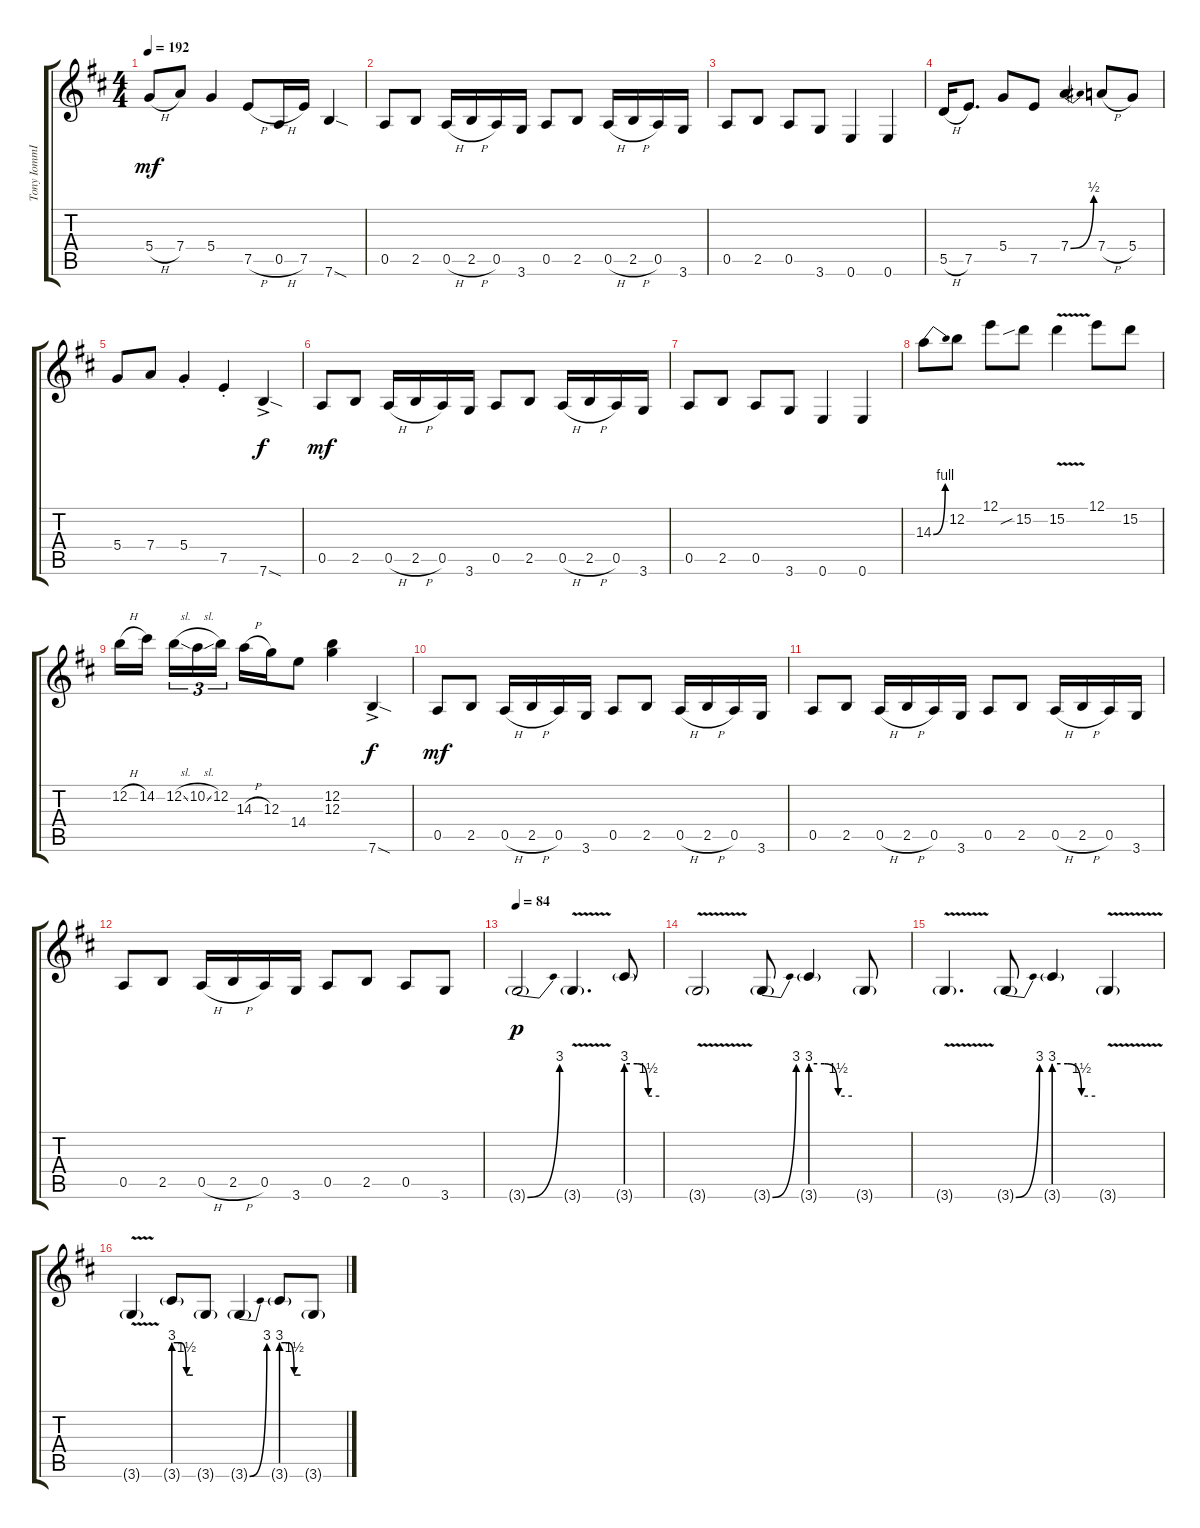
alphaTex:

\track ("Tony IommI Acoustic" "Tony IommI") {instrument acousticguitarnylon}
\staff {score tabs}
\tuning (E4 B3 G3 D3 A2 E2) {hide}
\ts (4 4)
\tempo 192
\clef g2
\ks d
5.4{h}.8{dy mf} 7.4.8 5.4.4 7.5{h}.8 0.5{h}.16 7.5.16 7.6{sod}.4 |
0.5.8 2.5.8 0.5{h}.16 2.5{h}.16 0.5.16 3.6.16 0.5.8 2.5.8 0.5{h}.16 2.5{h}.16 0.5.16 3.6.16 |
0.5.8 2.5.8 0.5.8 3.6.8 0.6.4 0.6.4 |
5.5{h}.16 7.5.8{d} 5.4.8 7.5.8 7.4{be (bend 0 0 60 2)}.4 7.4{h}.8 5.4.8 |
5.4.8 7.4.8 5.4{st}.4 7.5{st}.4 7.6{sod ac}.4{dy f} |
0.5.8{dy mf} 2.5.8 0.5{h}.16 2.5{h}.16 0.5.16 3.6.16 0.5.8 2.5.8 0.5{h}.16 2.5{h}.16 0.5.16 3.6.16 |
0.5.8 2.5.8 0.5.8 3.6.8 0.6.4 0.6.4 |
14.3{be (bend 0 0 60 4)}.8 12.2.8 12.1.8 15.2{sib}.8 15.2{v}.4 12.1.8 15.2.8 |
12.2{h}.16 14.2.16{beam splitsecondary} 12.2{sl}.16{tu (3 2)} 10.2{sl}.16{tu (3 2)} 12.2.16{tu (3 2)} 14.3{h}.16 12.3.16 14.4.8 (12.2 12.3).4 7.6{sod ac}.4{dy f} |
0.5.8{dy mf} 2.5.8 0.5{h}.16 2.5{h}.16 0.5.16 3.6.16 0.5.8 2.5.8 0.5{h}.16 2.5{h}.16 0.5.16 3.6.16 |
0.5.8 2.5.8 0.5{h}.16 2.5{h}.16 0.5.16 3.6.16 0.5.8 2.5.8 0.5{h}.16 2.5{h}.16 0.5.16 3.6.16 |
0.5.8 2.5.8 0.5{h}.16 2.5{h}.16 0.5.16 3.6.16 0.5.8 2.5.8 0.5.8 3.6.8 |
\tempo 84
3.6{be (bend 0 0 60 12) g}.2{dy p} 3.6{v g}.4{d} 3.6{be (custom 0 12 20 12 40 6 60 6) g}.8 |
3.6{v g}.2 3.6{be (bend 0 0 60 12) g}.8 3.6{be (custom 0 12 20 12 40 6 60 6) g}.4 3.6{g}.8 |
3.6{v g}.4{d} 3.6{be (bend 0 0 60 12) g}.8 3.6{be (custom 0 12 20 12 40 6 60 6) g}.4 3.6{v g}.4 |
3.6{v g}.4 3.6{be (custom 0 12 20 12 40 6 60 6) g}.8 3.6{g}.8 3.6{be (bend 0 0 60 12) g}.4 3.6{be (custom 0 12 20 12 40 6 60 6) g}.8 3.6{g}.8
